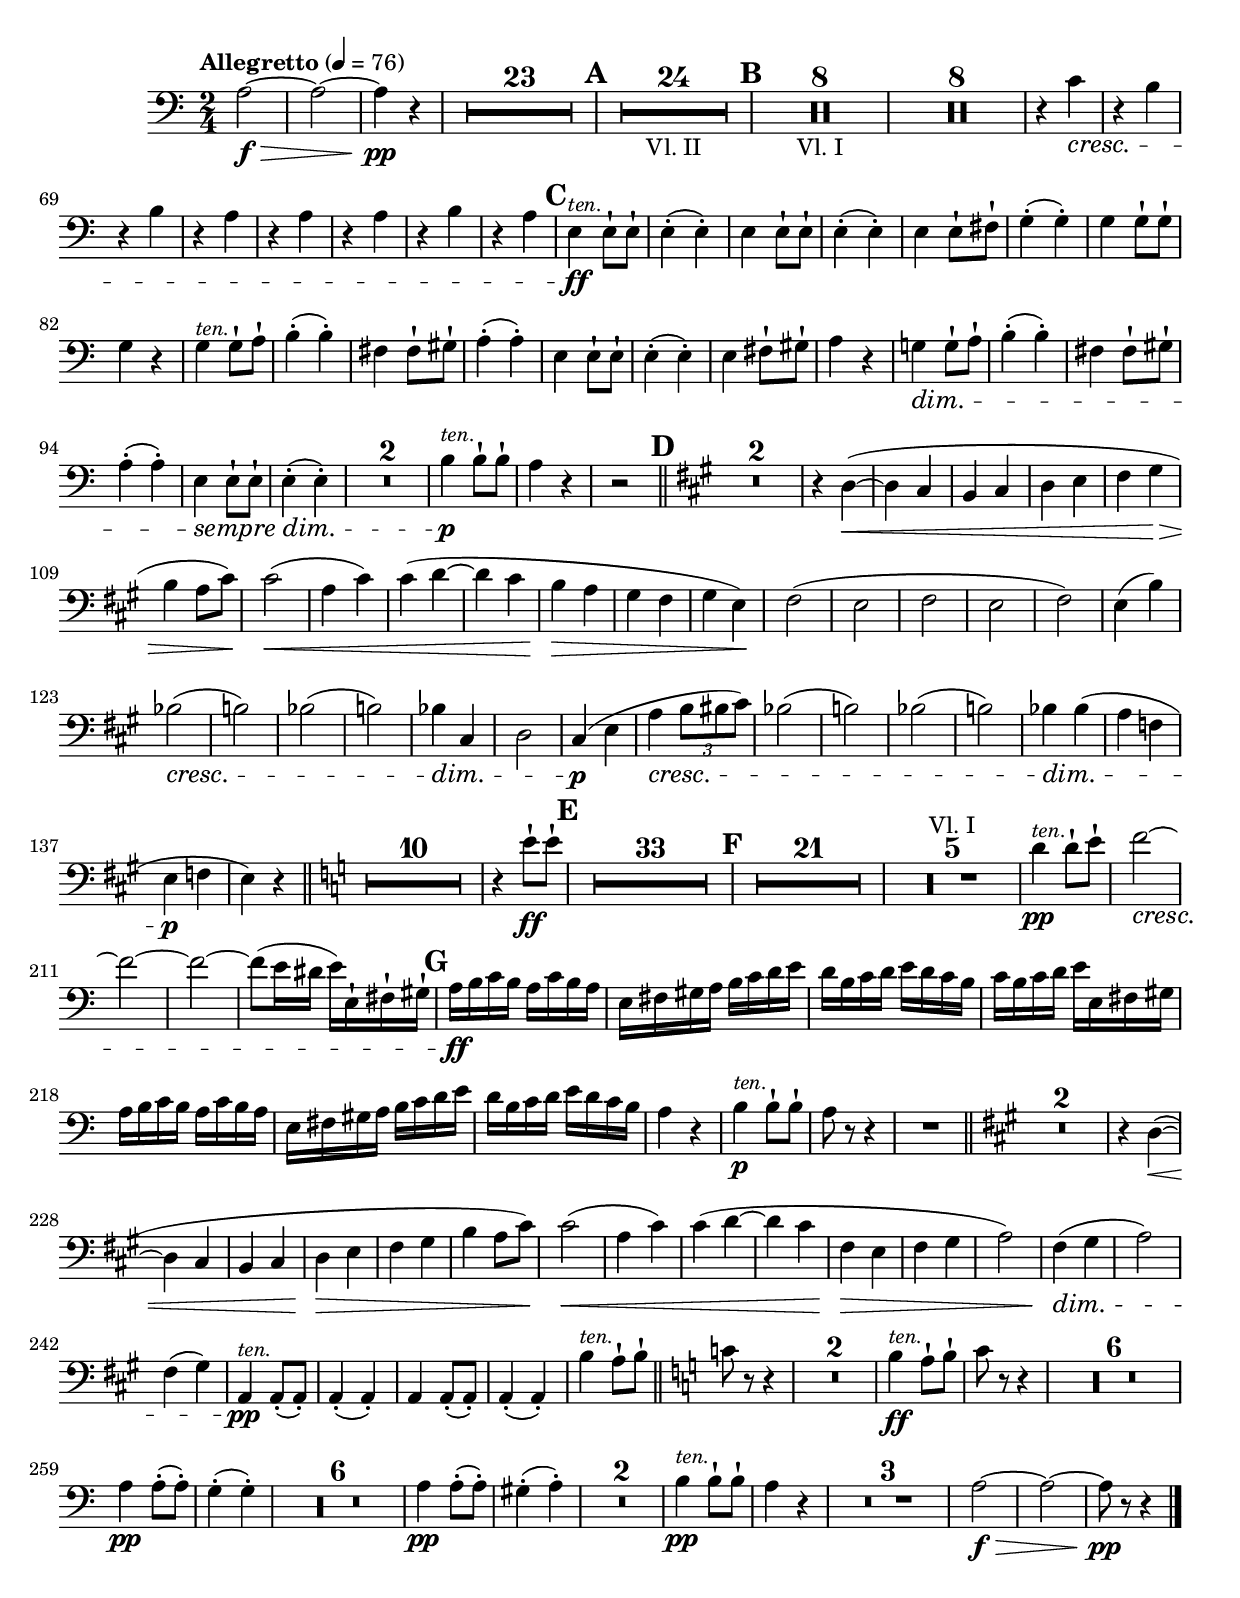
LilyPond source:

\version "2.24.3"

\version "2.24.3"

\include "../definitions.ly"

voicebeethovenHxmouvementCxbassonCxmd = \absolute {
\include "../parametres.ly"
\clef bass \time 2/4 \key a \minor \tempo "Allegretto" 4=76
 a2~ \f\>  |
 a2~  |
 a4 \pp r4  |
 R2*23  |
 \mark\default
 R2*24_\markup{Vl. II}  |
 \mark\default
 R2*8_\markup{Vl. I}  |
 R2*8  |
 r4 c'4 \cresc  |
 r4 b4  |
 r4 b4  |
 r4 a4  |
 r4 a4  |
 r4 a4  |
 r4 b4  |
 r4 a4  |
 \mark\default \barNumberCheck 75
 e4\tenutotext \ff e8-! e8-!  |
 e4-.( e4-.)  |
 e4 e8-! e8-!  |
 e4-.( e4-.)  |
 e4 e8-! fis8-!  |
 g4-.( g4-.)  |
 g4 g8-! g8-!  |
 g4 r4  |
 g4\tenutotext g8-! a8-!  |
 b4-.( b4-.)  |
 fis4 fis8-! gis8-!  |
 a4-.( a4-.)  |
 e4 e8-! e8-!  |
 e4-.( e4-.)  |
 e4 fis8-! gis8-!  |
 a4 r4  |
 g!4 \dim g8-! a8-!  |
 b4-.( b4-.)  |
 fis4 fis8-! gis8-!  |
 a4-.( a4-.)  |
 e4 \sempredim e8-! e8-!  |
 e4-.( e4-.)  |
 R2*2  |
 b4\tenutotext \p b8-! b8-!  |
 a4 r4  |
 r2 \section  |
 \mark\default \barNumberCheck 102
 \key a \major
 R2*2  |
 r4 d4(~ \<  |
 d4 cis4  |
 b,4 cis4  |
 d4 e4  |
 fis4 gis4 \>  |
 b4 a8 cis'8)  |
 cis'2( \<  |
 a4 cis'4)  |
 cis'4( d'4~  |
 d'4 cis'4  |
 b4 \> a4  |
 gis4 fis4  |
 gis4 e4) \!  |
 fis2(  |
 e2  |
 fis2  |
 e2  |
 fis2)  |
 e4( b4)  |
 bes2( \cresc  |
 b2)  |
 bes2(  |
 b2)  |
 bes4 \dim cis4  |
 d2  |
 cis4( \p e4  |
 a4 \cresc \tuplet 3/2 {b8 bis8 cis'8})  |
 bes2(  |
 b2)  |
 bes2(  |
 b2)  |
 bes4 \dim bes4(  |
 a4 f4  |
 e4 \p f4  |
 e4) r4 \section  |
 \key a \minor
 R2*10  |
 r4 e'8-! \ff e'8-!  |
 \mark\default \barNumberCheck 150
 R2*33  |
 \mark\default
 R2*21  |
 R2*5^\markup{Vl. I}  |
 d'4\tenutotext \pp d'8-! e'8-!  |
 f'2~ \cresc  |
 f'2~  |
 f'2~  |
 f'8( e'16 dis'16 e'16) e16-! fis16-! gis16-!  |
 \mark\default \barNumberCheck 214
 a16 \ff b16 c'16 b16 a16 c'16 b16 a16  |
 e16 fis16 gis16 a16 b16 c'16 d'16 e'16  |
 d'16 b16 c'16 d'16 e'16 d'16 c'16 b16  |
 c'16 b16 c'16 d'16 e'16 e16 fis16 gis16  |
 a16 b16 c'16 b16 a16 c'16 b16 a16  |
 e16 fis16 gis16 a16 b16 c'16 d'16 e'16  |
 d'16 b16 c'16 d'16 e'16 d'16 c'16 b16  |
 a4 r4  |
 b4\tenutotext \p b8-! b8-!  |
 a8 r8 r4  |
 R2 \section  |
 \key a \major
 R2*2  |
 r4 d4(~ \<  |
 d4 cis4  |
 b,4 cis4  |
 d4 \> e4  |
 fis4 gis4  |
 b4 a8 cis'8)  |
 cis'2( \<  |
 a4 cis'4)  |
 cis'4( d'4~  |
 d'4 cis'4  |
 fis4 \> e4  |
 fis4 gis4  |
 a2)  |
 fis4( \dim gis4  |
 a2)  |
 fis4( gis4)  |
 a,4\tenutotext \pp a,8-.( a,8-.)  |
 a,4-.( a,4-.)  |
 a,4 a,8-.( a,8-.)  |
 a,4-.( a,4-.)  |
 b4\tenutotext a8-! b8-! \section  |
 \key a \minor c'!8 r8 r4  |
 R2*2  |
 b4\tenutotext \ff a8-! b8-!  |
 c'8 r8 r4  |
 R2*6  |
 a4 \pp a8-.( a8-.)  |
 g4-.( g4-.)  |
 R2*6  |
 a4 \pp a8-.( a8-.)  |
 gis4-.( a4-.)  |
 R2*2  |
 b4\tenutotext \pp b8-! b8-!  |
 a4 r4  |
 R2*3  |
 a2~ \f\>  |
 a2~  |
 a8 \pp r8 r4 \fine  |
 }


\score {
  \new Staff \voicebeethovenHxmouvementCxbassonCxmd
  \layout { }
}
